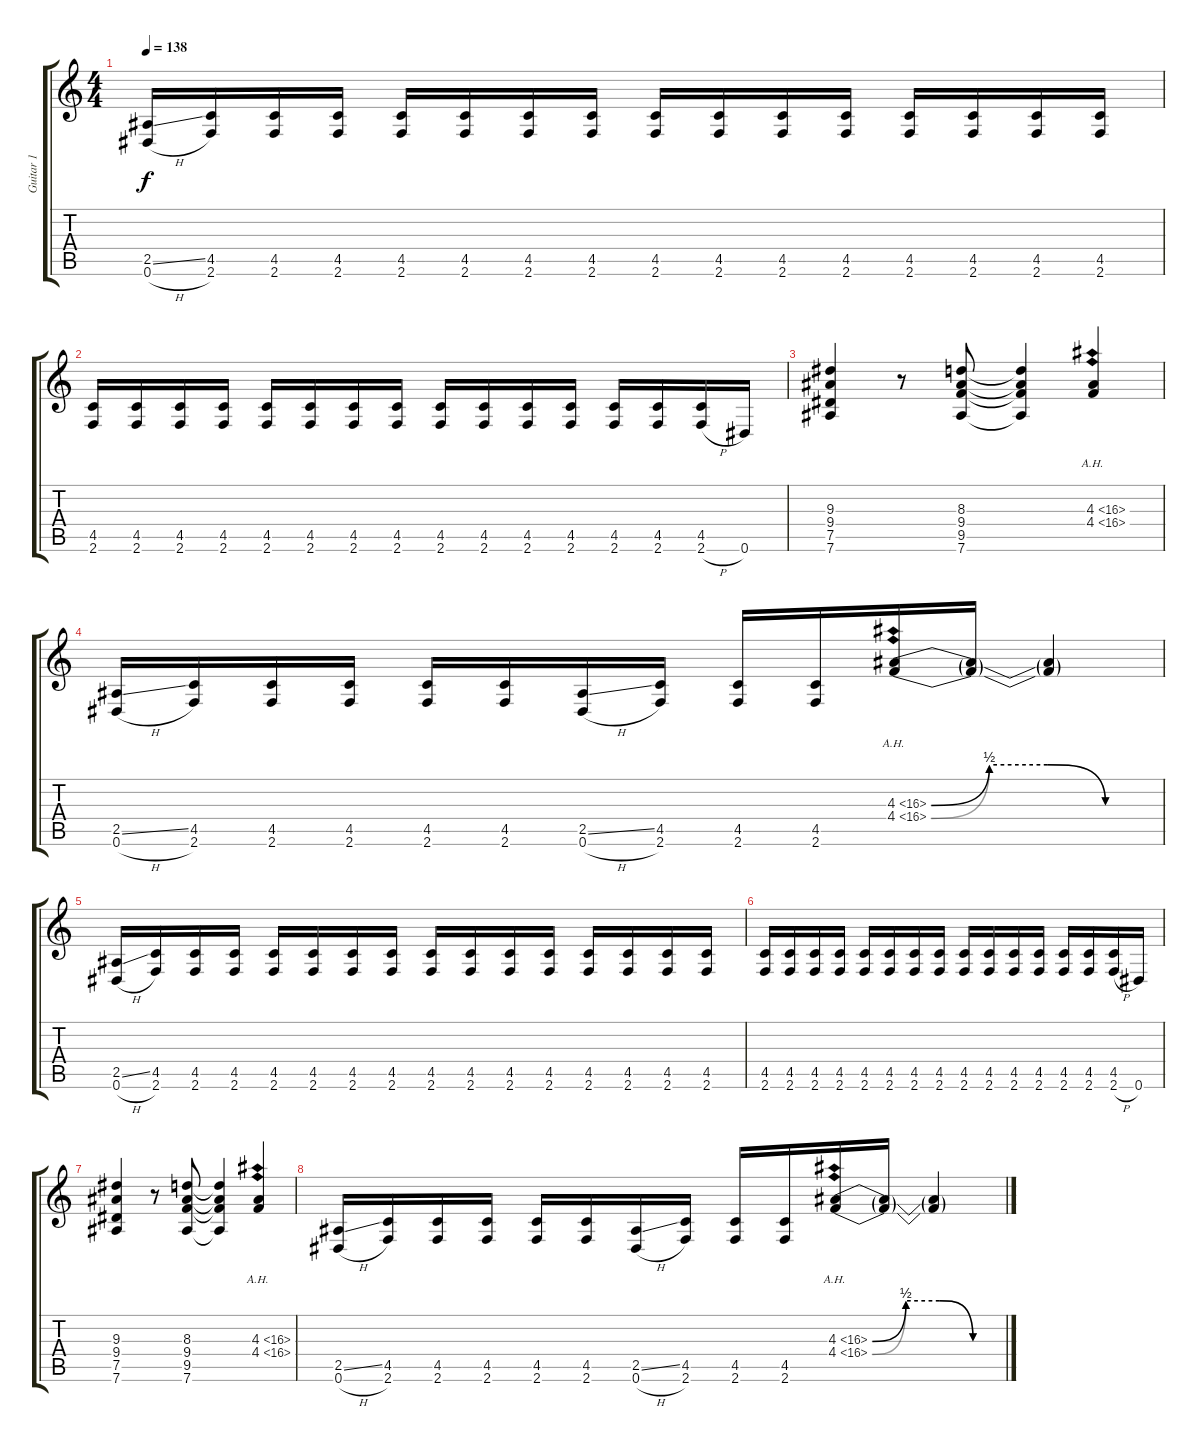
\track ("Guitar 1" "Guitar 1") {instrument overdrivenguitar}
\staff {score tabs}
\tuning (Eb4 Bb3 Gb3 Db3 Ab2 Eb2) {hide}
\ts (4 4)
\tempo 138
\clef g2
\ks c
(2.5{ss} 0.6{h}).16{dy f} (4.5 2.6).16 (4.5 2.6).16 (4.5 2.6).16 (4.5 2.6).16 (4.5 2.6).16 (4.5 2.6).16 (4.5 2.6).16 (4.5 2.6).16 (4.5 2.6).16 (4.5 2.6).16 (4.5 2.6).16 (4.5 2.6).16 (4.5 2.6).16 (4.5 2.6).16 (4.5 2.6).16 |
(4.5 2.6).16 (4.5 2.6).16 (4.5 2.6).16 (4.5 2.6).16 (4.5 2.6).16 (4.5 2.6).16 (4.5 2.6).16 (4.5 2.6).16 (4.5 2.6).16 (4.5 2.6).16 (4.5 2.6).16 (4.5 2.6).16 (4.5 2.6).16 (4.5 2.6).16 (4.5 2.6{h}).16 0.6.16 |
(9.3 9.4 7.5 7.6).4 r.8 (8.3 9.4 9.5 7.6).8 (8.3{t} 9.4{t} 9.5{t} 7.6{t}).4 (4.3{ah 12} 4.4{ah 12}).4 |
(2.5{ss} 0.6{h}).16 (4.5 2.6).16 (4.5 2.6).16 (4.5 2.6).16 (4.5 2.6).16 (4.5 2.6).16 (2.5{ss} 0.6{h}).16 (4.5 2.6).16 (4.5 2.6).16 (4.5 2.6).16 (4.3{be (custom 0 0 15 2 30 2 45 0 60 0) ah 12} 4.4{be (custom 0 0 15 2 30 2 45 0 60 0) ah 12}).16 (4.3{t} 4.4{t}).16 (4.3{t} 4.4{t}).4 |
(2.5{ss} 0.6{h}).16 (4.5 2.6).16 (4.5 2.6).16 (4.5 2.6).16 (4.5 2.6).16 (4.5 2.6).16 (4.5 2.6).16 (4.5 2.6).16 (4.5 2.6).16 (4.5 2.6).16 (4.5 2.6).16 (4.5 2.6).16 (4.5 2.6).16 (4.5 2.6).16 (4.5 2.6).16 (4.5 2.6).16 |
(4.5 2.6).16 (4.5 2.6).16 (4.5 2.6).16 (4.5 2.6).16 (4.5 2.6).16 (4.5 2.6).16 (4.5 2.6).16 (4.5 2.6).16 (4.5 2.6).16 (4.5 2.6).16 (4.5 2.6).16 (4.5 2.6).16 (4.5 2.6).16 (4.5 2.6).16 (4.5 2.6{h}).16 0.6.16 |
(9.3 9.4 7.5 7.6).4 r.8 (8.3 9.4 9.5 7.6).8 (8.3{t} 9.4{t} 9.5{t} 7.6{t}).4 (4.3{ah 12} 4.4{ah 12}).4 |
(2.5{ss} 0.6{h}).16 (4.5 2.6).16 (4.5 2.6).16 (4.5 2.6).16 (4.5 2.6).16 (4.5 2.6).16 (2.5{ss} 0.6{h}).16 (4.5 2.6).16 (4.5 2.6).16 (4.5 2.6).16 (4.3{be (custom 0 0 15 2 30 2 45 0 60 0) ah 12} 4.4{be (custom 0 0 15 2 30 2 45 0 60 0) ah 12}).16 (4.3{t} 4.4{t}).16 (4.3{t} 4.4{t}).4
